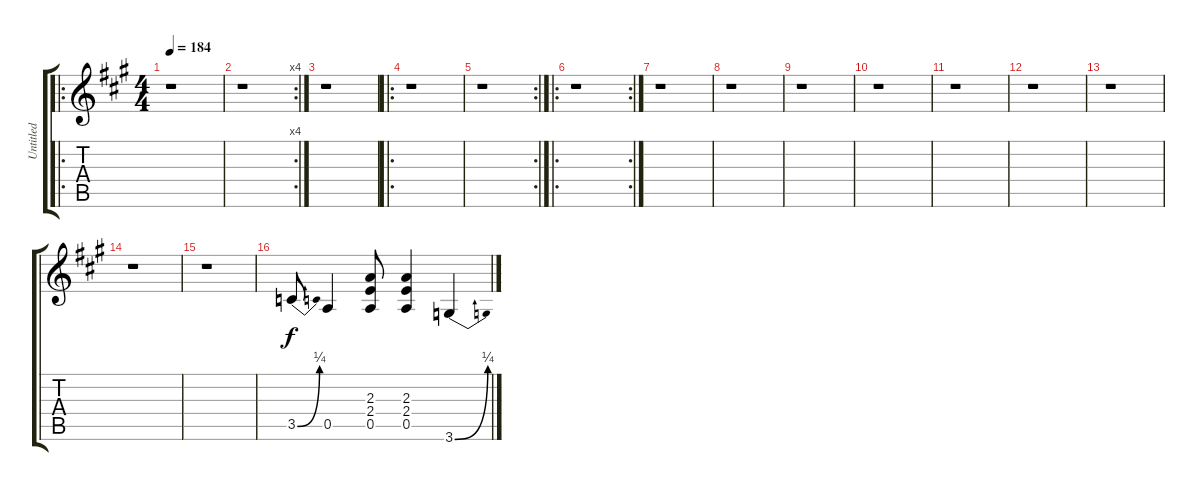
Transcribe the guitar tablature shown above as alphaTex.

\track ("Untitled" "Untitled") {instrument distortionguitar}
\staff {score tabs}
\tuning (E4 B3 G3 D3 A2 E2) {hide}
\ro
\ts (4 4)
\tempo 184
\clef g2
\ks a
r.1{dy f} |
\rc 4
r.1 |
r.1 |
\ro
r.1 |
\rc 2
r.1 |
\ro
\rc 2
r.1 |
r.1 |
r.1 |
r.1 |
r.1 |
r.1 |
r.1 |
r.1 |
r.1 |
r.1 |
3.5{be (bend 0 0 60 1)}.8 0.5.4 (2.3 2.4 0.5).8 (2.3 2.4 0.5).4 3.6{be (bend 0 0 60 1)}.4
